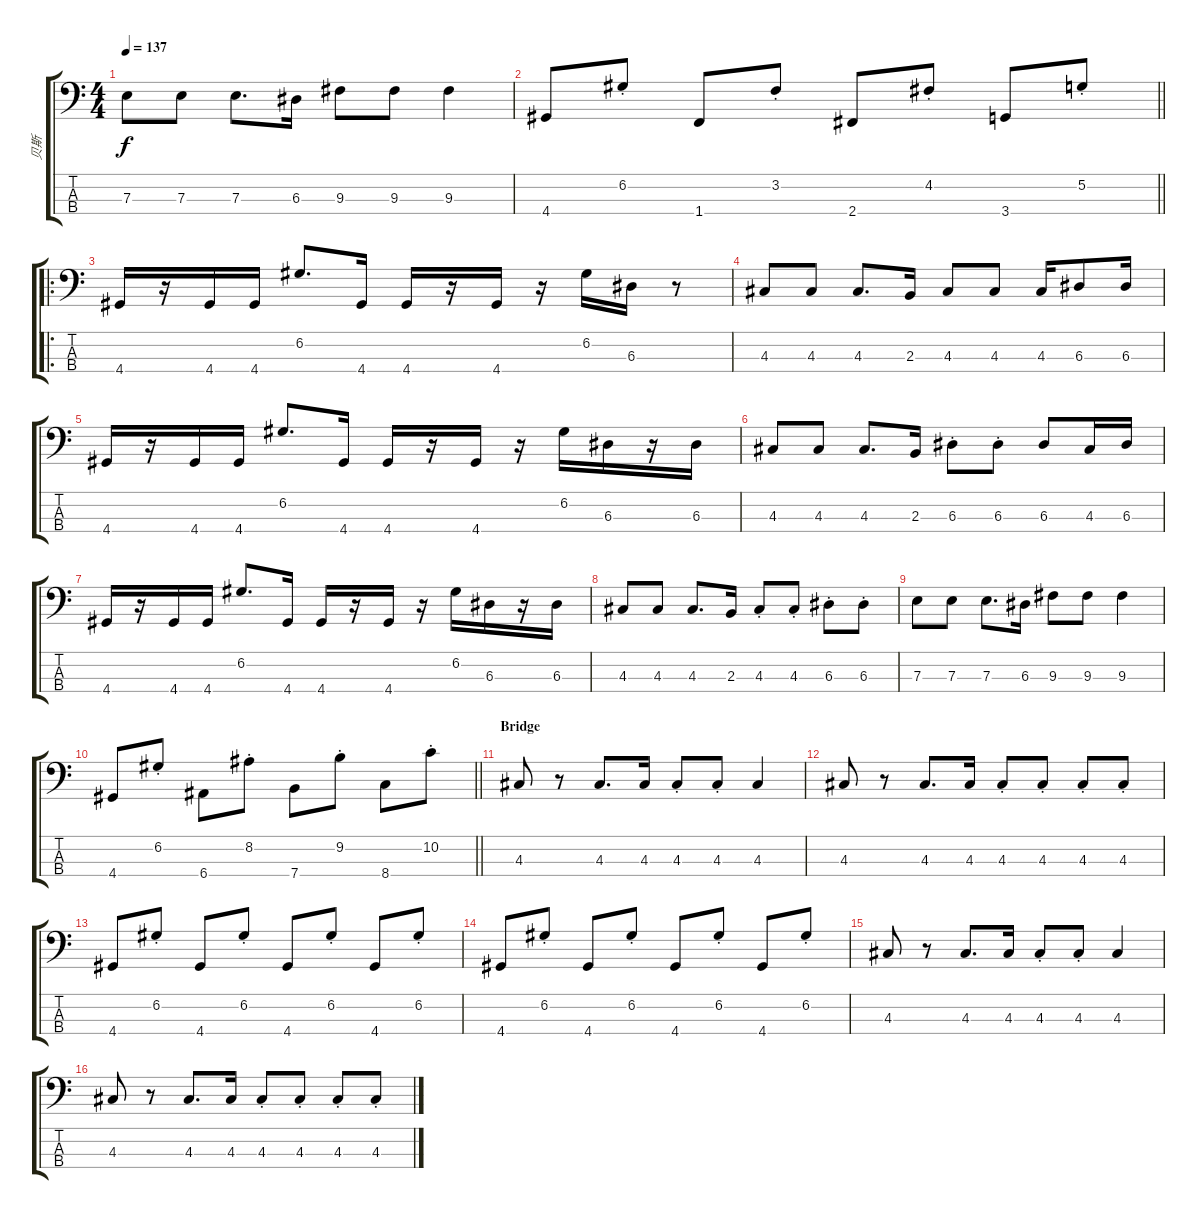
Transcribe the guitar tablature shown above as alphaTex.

\track ("贝斯" "贝斯") {instrument electricbassfinger}
\staff {score tabs}
\tuning (G2 D2 A1 E1) {hide}
\ts (4 4)
\tempo 137
\clef f4
\ks c
7.3.8{dy f} 7.3.8 7.3.8{d} 6.3.16 9.3.8 9.3.8 9.3.4 |
\barLineRight lightlight
4.4.8 6.2{st}.8 1.4.8 3.2{st}.8 2.4.8 4.2{st}.8 3.4.8 5.2{st}.8 |
\ro
4.4.16 r.16 4.4.16 4.4.16 6.2.8{d} 4.4.16 4.4.16 r.16 4.4.16 r.16 6.2.16 6.3.16 r.8 |
4.3.8 4.3.8 4.3.8{d} 2.3.16 4.3.8 4.3.8 4.3.16 6.3.8 6.3.16 |
4.4.16 r.16 4.4.16 4.4.16 6.2.8{d} 4.4.16 4.4.16 r.16 4.4.16 r.16 6.2.16 6.3.16 r.16 6.3.16 |
4.3.8 4.3.8 4.3.8{d} 2.3.16 6.3{st}.8 6.3{st}.8 6.3.8 4.3.16 6.3.16 |
4.4.16 r.16 4.4.16 4.4.16 6.2.8{d} 4.4.16 4.4.16 r.16 4.4.16 r.16 6.2.16 6.3.16 r.16 6.3.16 |
4.3.8 4.3.8 4.3.8{d} 2.3.16 4.3{st}.8 4.3{st}.8 6.3{st}.8 6.3{st}.8 |
7.3.8 7.3.8 7.3.8{d} 6.3.16 9.3.8 9.3.8 9.3.4 |
\barLineRight lightlight
4.4.8 6.2{st}.8 6.4.8 8.2{st}.8 7.4.8 9.2{st}.8 8.4.8 10.2{st}.8 |
\section ("" "Bridge")
4.3.8 r.8 4.3.8{d} 4.3.16 4.3{st}.8 4.3{st}.8 4.3.4 |
4.3.8 r.8 4.3.8{d} 4.3.16 4.3{st}.8 4.3{st}.8 4.3{st}.8 4.3{st}.8 |
4.4.8 6.2{st}.8 4.4.8 6.2{st}.8 4.4.8 6.2{st}.8 4.4.8 6.2{st}.8 |
4.4.8 6.2{st}.8 4.4.8 6.2{st}.8 4.4.8 6.2{st}.8 4.4.8 6.2{st}.8 |
4.3.8 r.8 4.3.8{d} 4.3.16 4.3{st}.8 4.3{st}.8 4.3.4 |
4.3.8 r.8 4.3.8{d} 4.3.16 4.3{st}.8 4.3{st}.8 4.3{st}.8 4.3{st}.8
